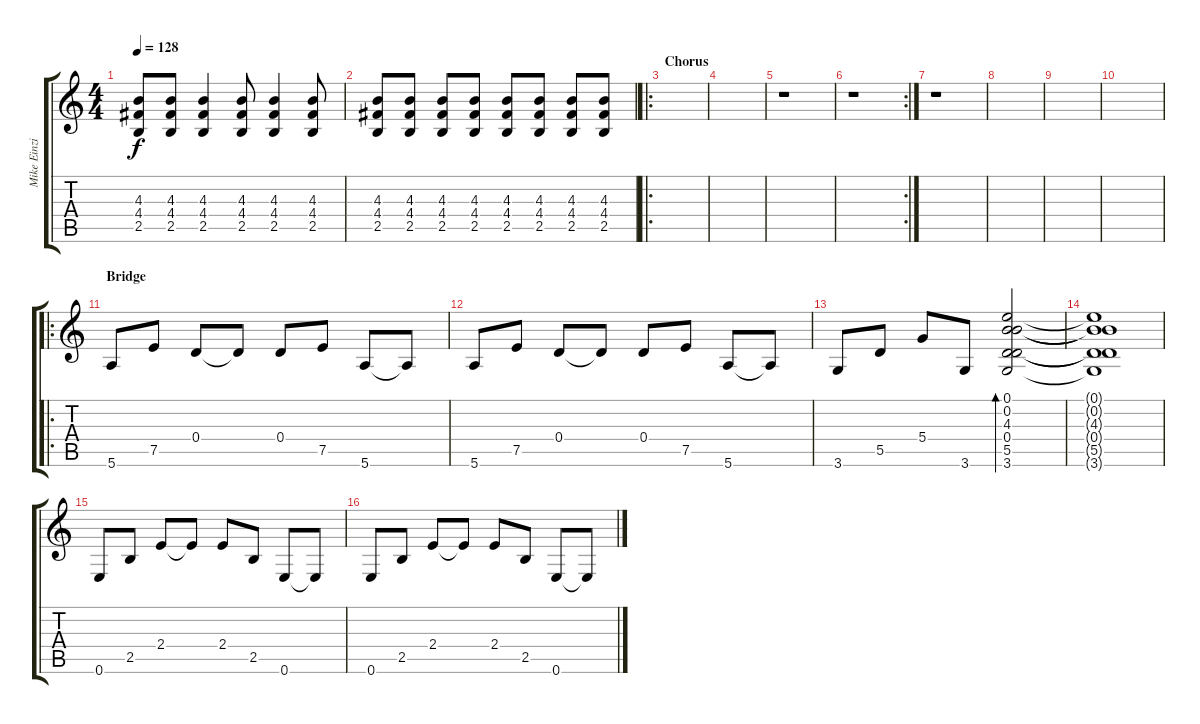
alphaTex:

\track ("Mike Einziger" "Mike Einzi") {instrument electricguitarjazz}
\staff {score tabs}
\tuning (E4 B3 G3 D3 A2 E2) {hide}
\ts (4 4)
\tempo 128
\clef g2
\ks c
(4.3 4.4 2.5).8{dy f} (4.3 4.4 2.5).8 (4.3 4.4 2.5).4 (4.3 4.4 2.5).8 (4.3 4.4 2.5).4 (4.3 4.4 2.5).8 |
(4.3 4.4 2.5).8 (4.3 4.4 2.5).8 (4.3 4.4 2.5).8 (4.3 4.4 2.5).8 (4.3 4.4 2.5).8 (4.3 4.4 2.5).8 (4.3 4.4 2.5).8 (4.3 4.4 2.5).8 |
\ro
\section ("" "Chorus")
|
|
r.1 |
\rc 2
r.1 |
r.1 |
|
|
|
\ro
\section ("" "Bridge")
5.6.8{instrument electricguitarclean} 7.5.8 0.4.8 0.4{t}.8 0.4.8 7.5.8 5.6.8 5.6{t}.8 |
5.6.8 7.5.8 0.4.8 0.4{t}.8 0.4.8 7.5.8 5.6.8 5.6{t}.8 |
3.6.8 5.5.8 5.4.8 3.6.8 (0.1 0.2 4.3 0.4 5.5 3.6).2{bd 60} |
(0.1{t} 0.2{t} 4.3{t} 0.4{t} 5.5{t} 3.6{t}).1 |
0.6.8 2.5.8 2.4.8 2.4{t}.8 2.4.8 2.5.8 0.6.8 0.6{t}.8 |
0.6.8 2.5.8 2.4.8 2.4{t}.8 2.4.8 2.5.8 0.6.8 0.6{t}.8
